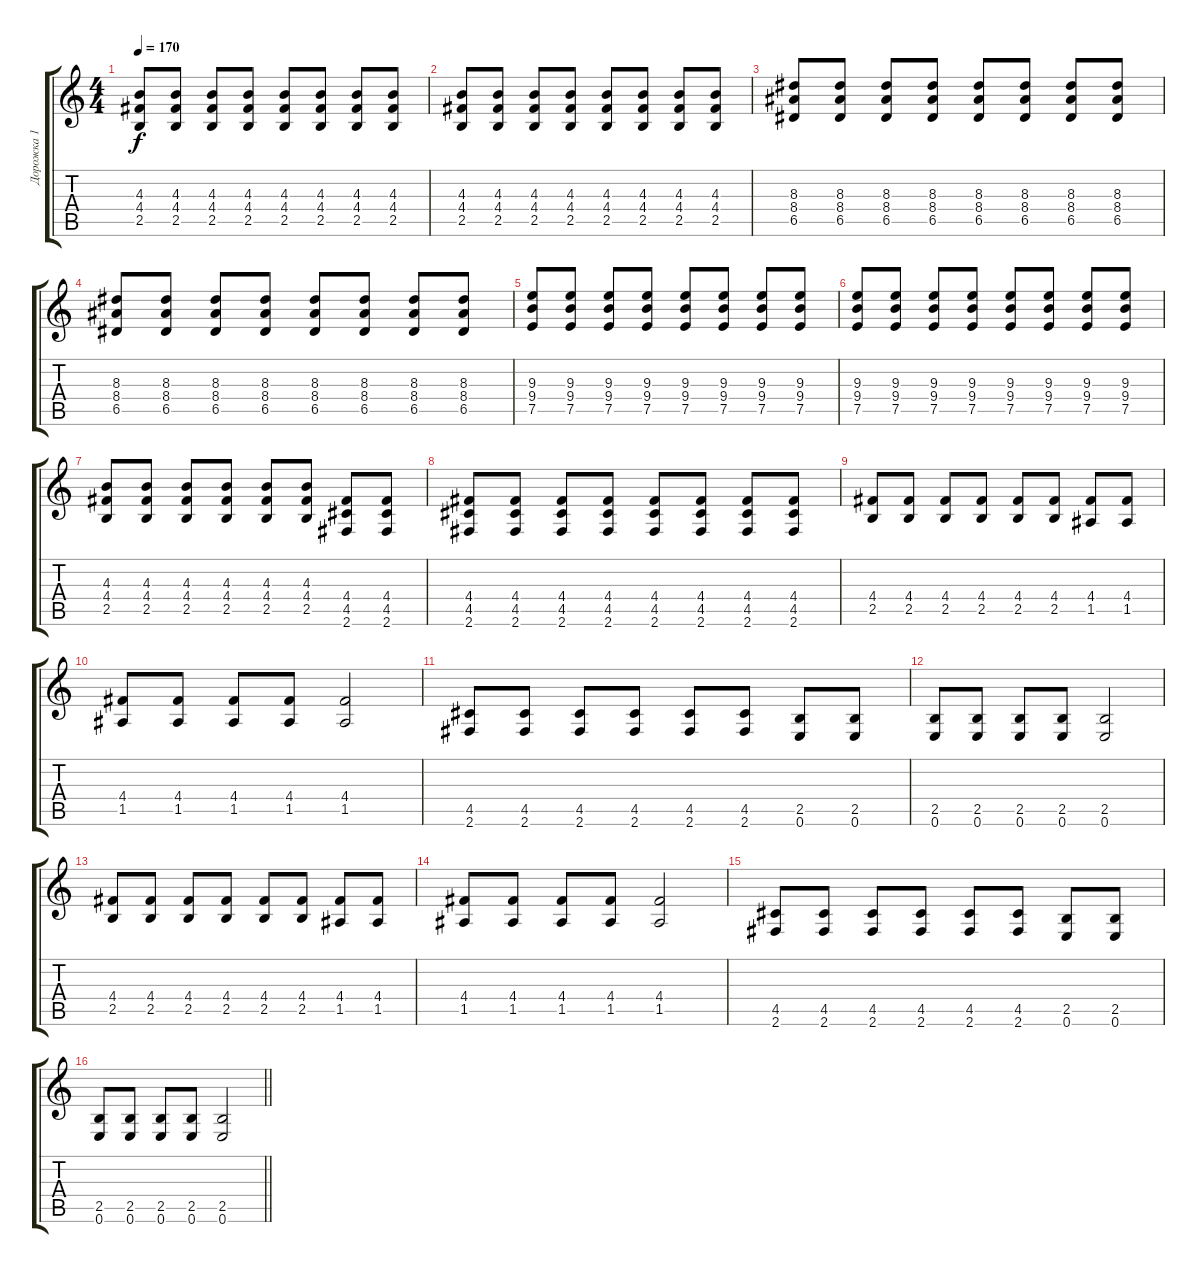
\track ("Дорожка 1" "Дорожка 1") {instrument electricguitarclean}
\staff {score tabs}
\tuning (E4 B3 G3 D3 A2 E2) {hide}
\ts (4 4)
\tempo 170
\clef g2
\ks c
(4.3 4.4 2.5).8{dy f} (4.3 4.4 2.5).8 (4.3 4.4 2.5).8 (4.3 4.4 2.5).8 (4.3 4.4 2.5).8 (4.3 4.4 2.5).8 (4.3 4.4 2.5).8 (4.3 4.4 2.5).8 |
(4.3 4.4 2.5).8 (4.3 4.4 2.5).8 (4.3 4.4 2.5).8 (4.3 4.4 2.5).8 (4.3 4.4 2.5).8 (4.3 4.4 2.5).8 (4.3 4.4 2.5).8 (4.3 4.4 2.5).8 |
(8.3 8.4 6.5).8 (8.3 8.4 6.5).8 (8.3 8.4 6.5).8 (8.3 8.4 6.5).8 (8.3 8.4 6.5).8 (8.3 8.4 6.5).8 (8.3 8.4 6.5).8 (8.3 8.4 6.5).8 |
(8.3 8.4 6.5).8 (8.3 8.4 6.5).8 (8.3 8.4 6.5).8 (8.3 8.4 6.5).8 (8.3 8.4 6.5).8 (8.3 8.4 6.5).8 (8.3 8.4 6.5).8 (8.3 8.4 6.5).8 |
(9.3 9.4 7.5).8 (9.3 9.4 7.5).8 (9.3 9.4 7.5).8 (9.3 9.4 7.5).8 (9.3 9.4 7.5).8 (9.3 9.4 7.5).8 (9.3 9.4 7.5).8 (9.3 9.4 7.5).8 |
(9.3 9.4 7.5).8 (9.3 9.4 7.5).8 (9.3 9.4 7.5).8 (9.3 9.4 7.5).8 (9.3 9.4 7.5).8 (9.3 9.4 7.5).8 (9.3 9.4 7.5).8 (9.3 9.4 7.5).8 |
(4.3 4.4 2.5).8 (4.3 4.4 2.5).8 (4.3 4.4 2.5).8 (4.3 4.4 2.5).8 (4.3 4.4 2.5).8 (4.3 4.4 2.5).8 (4.4 4.5 2.6).8 (4.4 4.5 2.6).8 |
(4.4 4.5 2.6).8 (4.4 4.5 2.6).8 (4.4 4.5 2.6).8 (4.4 4.5 2.6).8 (4.4 4.5 2.6).8 (4.4 4.5 2.6).8 (4.4 4.5 2.6).8 (4.4 4.5 2.6).8 |
(4.4 2.5).8 (4.4 2.5).8 (4.4 2.5).8 (4.4 2.5).8 (4.4 2.5).8 (4.4 2.5).8 (4.4 1.5).8 (4.4 1.5).8 |
(4.4 1.5).8 (4.4 1.5).8 (4.4 1.5).8 (4.4 1.5).8 (4.4 1.5).2 |
(4.5 2.6).8 (4.5 2.6).8 (4.5 2.6).8 (4.5 2.6).8 (4.5 2.6).8 (4.5 2.6).8 (2.5 0.6).8 (2.5 0.6).8 |
(2.5 0.6).8 (2.5 0.6).8 (2.5 0.6).8 (2.5 0.6).8 (2.5 0.6).2 |
(4.4 2.5).8 (4.4 2.5).8 (4.4 2.5).8 (4.4 2.5).8 (4.4 2.5).8 (4.4 2.5).8 (4.4 1.5).8 (4.4 1.5).8 |
(4.4 1.5).8 (4.4 1.5).8 (4.4 1.5).8 (4.4 1.5).8 (4.4 1.5).2 |
(4.5 2.6).8 (4.5 2.6).8 (4.5 2.6).8 (4.5 2.6).8 (4.5 2.6).8 (4.5 2.6).8 (2.5 0.6).8 (2.5 0.6).8 |
\barLineRight lightlight
(2.5 0.6).8 (2.5 0.6).8 (2.5 0.6).8 (2.5 0.6).8 (2.5 0.6).2
